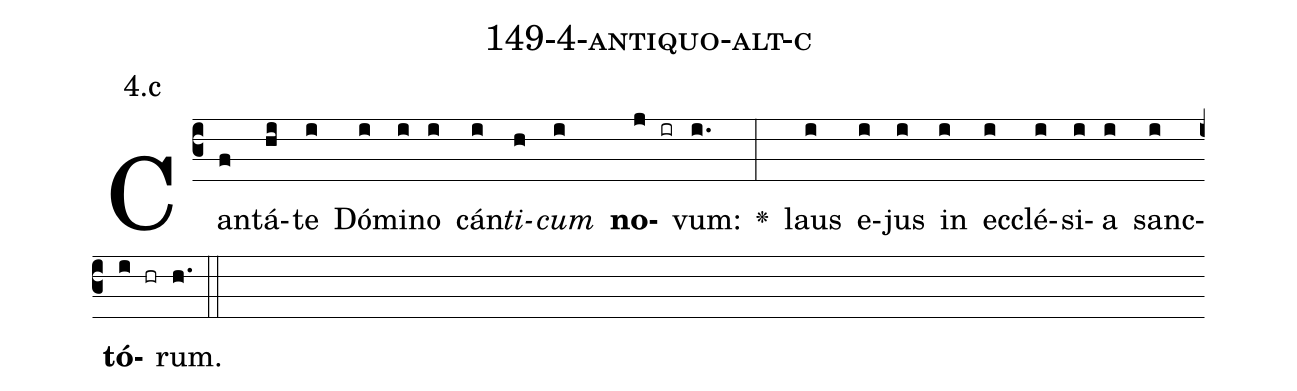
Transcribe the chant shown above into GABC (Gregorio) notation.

name: 149-4-antiquo-alt-c;
annotation: 4.c;
%%
(c3)Can(f)tá(hi)te(i) Dó(i)mi(i)no(i) cán(i)<i>ti</i>(h)<i>cum</i>(i) <b>no</b>(j ir)vum:(i.) <v>\greheightstar</v>(:) laus(i) e(i)jus(i) in(i) ec(i)clé(i)si(i)a(i) sanc(i)<b>tó</b>(i hr)rum.(h.) (::)


%E(i) u(i) o(i) u(i) a(i) e.(h.) (::)
